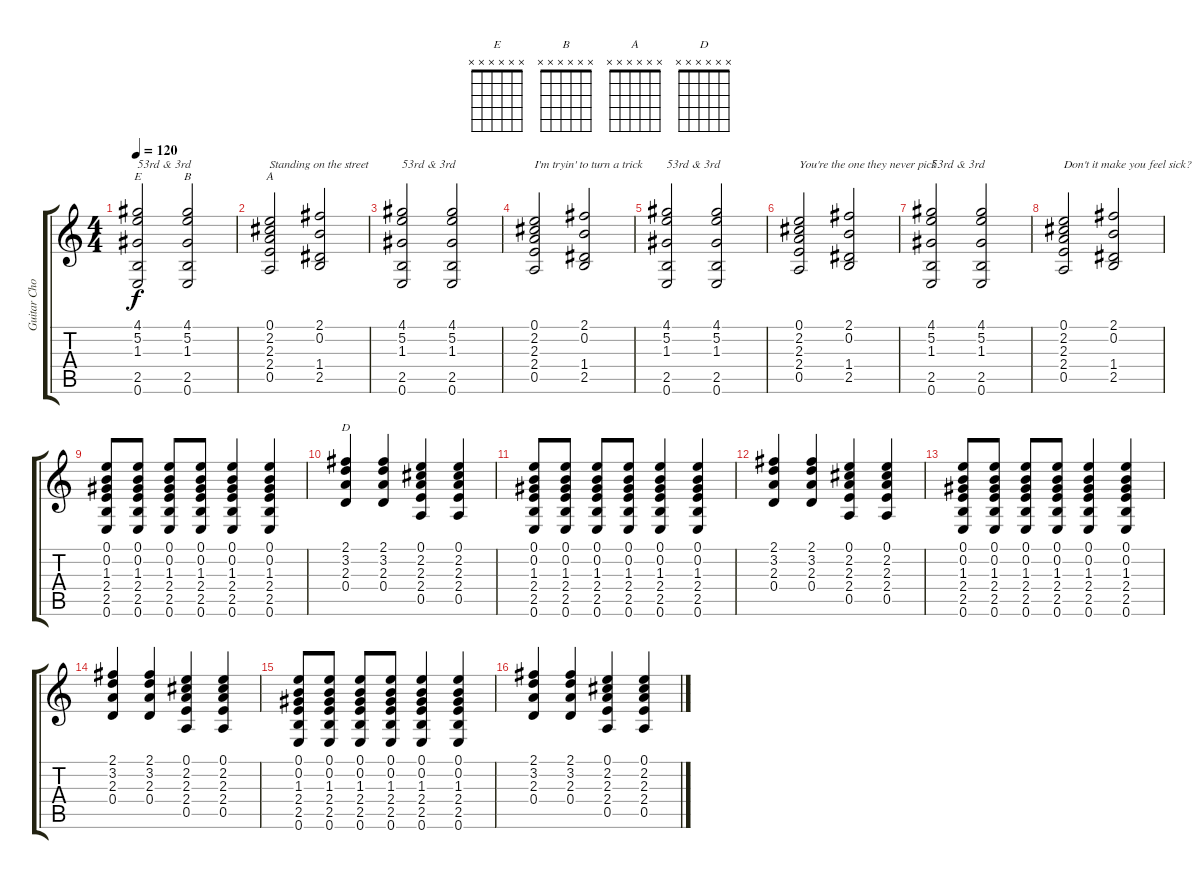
\track ("Guitar Chords" "Guitar Cho") {instrument distortionguitar}
\staff {score tabs}
\tuning (E4 B3 G3 D3 A2 E2) {hide}
\chord ("E" x x x x x x) {firstfret 0}
\chord ("B" x x x x x x) {firstfret 0}
\chord ("A" x x x x x x) {firstfret 0}
\chord ("D" x x x x x x) {firstfret 0}
\ts (4 4)
\tempo 120
\clef g2
\ks c
(4.1 5.2 1.3 2.5 0.6).2{ch "E" txt "53rd & 3rd" dy f} (4.1 5.2 1.3 2.5 0.6).2{ch "B"} |
(0.1 2.2 2.3 2.4 0.5).2{ch "A" txt "Standing on the street"} (2.1 0.2 1.4 2.5).2 |
(4.1 5.2 1.3 2.5 0.6).2{txt "53rd & 3rd"} (4.1 5.2 1.3 2.5 0.6).2 |
(0.1 2.2 2.3 2.4 0.5).2{txt "I'm tryin' to turn a trick"} (2.1 0.2 1.4 2.5).2 |
(4.1 5.2 1.3 2.5 0.6).2{txt "53rd & 3rd"} (4.1 5.2 1.3 2.5 0.6).2 |
(0.1 2.2 2.3 2.4 0.5).2{txt "You're the one they never pick"} (2.1 0.2 1.4 2.5).2 |
(4.1 5.2 1.3 2.5 0.6).2{txt "53rd & 3rd"} (4.1 5.2 1.3 2.5 0.6).2 |
(0.1 2.2 2.3 2.4 0.5).2{txt "Don't it make you feel sick?"} (2.1 0.2 1.4 2.5).2 |
(0.1 0.2 1.3 2.4 2.5 0.6).8 (0.1 0.2 1.3 2.4 2.5 0.6).8 (0.1 0.2 1.3 2.4 2.5 0.6).8 (0.1 0.2 1.3 2.4 2.5 0.6).8 (0.1 0.2 1.3 2.4 2.5 0.6).4 (0.1 0.2 1.3 2.4 2.5 0.6).4 |
(2.1 3.2 2.3 0.4).4{ch "D"} (2.1 3.2 2.3 0.4).4 (0.1 2.2 2.3 2.4 0.5).4 (0.1 2.2 2.3 2.4 0.5).4 |
(0.1 0.2 1.3 2.4 2.5 0.6).8 (0.1 0.2 1.3 2.4 2.5 0.6).8 (0.1 0.2 1.3 2.4 2.5 0.6).8 (0.1 0.2 1.3 2.4 2.5 0.6).8 (0.1 0.2 1.3 2.4 2.5 0.6).4 (0.1 0.2 1.3 2.4 2.5 0.6).4 |
(2.1 3.2 2.3 0.4).4 (2.1 3.2 2.3 0.4).4 (0.1 2.2 2.3 2.4 0.5).4 (0.1 2.2 2.3 2.4 0.5).4 |
(0.1 0.2 1.3 2.4 2.5 0.6).8 (0.1 0.2 1.3 2.4 2.5 0.6).8 (0.1 0.2 1.3 2.4 2.5 0.6).8 (0.1 0.2 1.3 2.4 2.5 0.6).8 (0.1 0.2 1.3 2.4 2.5 0.6).4 (0.1 0.2 1.3 2.4 2.5 0.6).4 |
(2.1 3.2 2.3 0.4).4 (2.1 3.2 2.3 0.4).4 (0.1 2.2 2.3 2.4 0.5).4 (0.1 2.2 2.3 2.4 0.5).4 |
(0.1 0.2 1.3 2.4 2.5 0.6).8 (0.1 0.2 1.3 2.4 2.5 0.6).8 (0.1 0.2 1.3 2.4 2.5 0.6).8 (0.1 0.2 1.3 2.4 2.5 0.6).8 (0.1 0.2 1.3 2.4 2.5 0.6).4 (0.1 0.2 1.3 2.4 2.5 0.6).4 |
(2.1 3.2 2.3 0.4).4 (2.1 3.2 2.3 0.4).4 (0.1 2.2 2.3 2.4 0.5).4 (0.1 2.2 2.3 2.4 0.5).4
